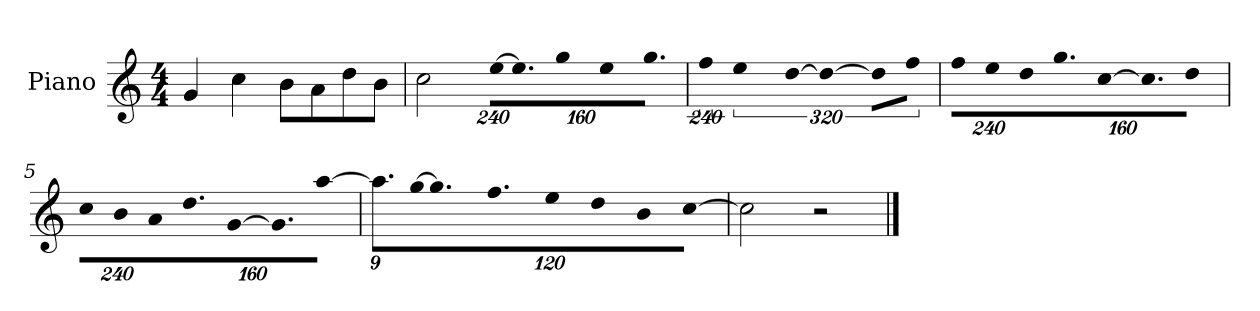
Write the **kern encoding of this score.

**kern
*part1
*staff1
*I"Piano
*I'P-no
*clefG2
*k[]
*M4/4
*MM90
=1
4g/
4cc\
8b\L
8a\
8dd\
8b\J
=2
2cc\
*Xbrackettup
!LO:N:vis=16
[1920%137ee\KL
!LO:N:vis=8.
640%137ee\]
!LO:N:vis=16
1920%137gg\L
!LO:N:vis=32
640%23ee\K
!LO:N:vis=16.
960%103gg\JJ
=3
*brackettup
!LO:N:vis=8
960%137ff\
!LO:N:vis=4
640%183ee\
!LO:N:vis=8
[960%137dd\
!LO:N:vis=4
640%183dd\_
!LO:N:vis=16
1920%137dd\LL]
!LO:N:vis=16
1920%137ff\JJ
=4
*Xbrackettup
!LO:N:vis=8
960%137ff\L
!LO:N:vis=8
960%137ee\
!LO:N:vis=8
960%137dd\
!LO:N:vis=8.
640%137gg\
!LO:N:vis=16
[1920%137cc\K
!LO:N:vis=8.
640%137cc\]
!LO:N:vis=16
1920%137dd\Jk
=5
!LO:N:vis=8
960%137cc\L
!LO:N:vis=8
960%137b\
!LO:N:vis=8
960%137a\
!LO:N:vis=8.
640%137dd\
!LO:N:vis=16
[1920%137g\K
!LO:N:vis=8.
640%137g\]
!LO:N:vis=16
[1920%137aa\Jk
!!LO:LB:g=z
=6
9.aa\L]
!LO:N:vis=16
[1920%107gg\K
9.gg\]
9.ff\
!LO:N:vis=8
640%71ee\
!LO:N:vis=8
640%71dd\
!LO:N:vis=8
640%71b\
!LO:N:vis=8
[640%71cc\J
=7
2cc\]
2r
==
*-
